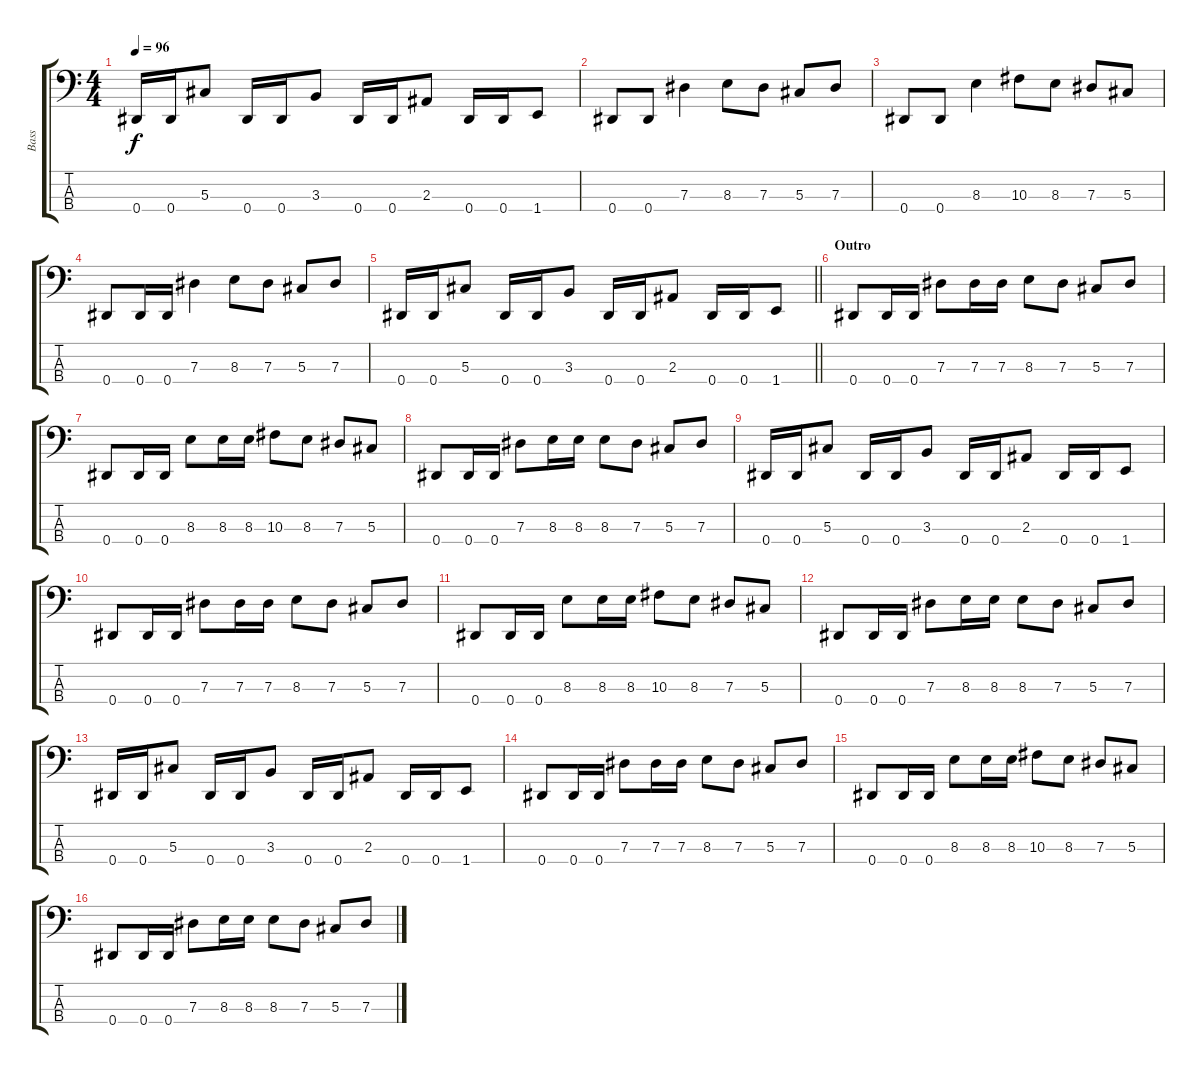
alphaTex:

\track ("Bass" "Bass") {instrument electricbasspick}
\staff {score tabs}
\tuning (Gb2 Db2 Ab1 Eb1) {hide}
\ts (4 4)
\tempo 96
\clef f4
\ks c
0.4.16{dy f} 0.4.16 5.3.8 0.4.16 0.4.16 3.3.8 0.4.16 0.4.16 2.3.8 0.4.16 0.4.16 1.4.8 |
0.4.8 0.4.8 7.3.4 8.3.8 7.3.8 5.3.8 7.3.8 |
0.4.8 0.4.8 8.3.4 10.3.8 8.3.8 7.3.8 5.3.8 |
0.4.8 0.4.16 0.4.16 7.3.4 8.3.8 7.3.8 5.3.8 7.3.8 |
\barLineRight lightlight
0.4.16 0.4.16 5.3.8 0.4.16 0.4.16 3.3.8 0.4.16 0.4.16 2.3.8 0.4.16 0.4.16 1.4.8 |
\section ("" "Outro")
0.4.8 0.4.16 0.4.16 7.3.8 7.3.16 7.3.16 8.3.8 7.3.8 5.3.8 7.3.8 |
0.4.8 0.4.16 0.4.16 8.3.8 8.3.16 8.3.16 10.3.8 8.3.8 7.3.8 5.3.8 |
0.4.8{volume 8} 0.4.16 0.4.16 7.3.8 8.3.16 8.3.16 8.3.8 7.3.8 5.3.8 7.3.8 |
0.4.16 0.4.16 5.3.8 0.4.16 0.4.16 3.3.8 0.4.16 0.4.16 2.3.8 0.4.16 0.4.16 1.4.8 |
0.4.8 0.4.16 0.4.16 7.3.8 7.3.16 7.3.16 8.3.8 7.3.8 5.3.8 7.3.8 |
0.4.8 0.4.16 0.4.16 8.3.8 8.3.16 8.3.16 10.3.8 8.3.8 7.3.8 5.3.8 |
0.4.8{volume 4} 0.4.16 0.4.16 7.3.8 8.3.16 8.3.16 8.3.8 7.3.8 5.3.8 7.3.8 |
0.4.16 0.4.16 5.3.8 0.4.16 0.4.16 3.3.8 0.4.16 0.4.16 2.3.8 0.4.16 0.4.16 1.4.8 |
0.4.8 0.4.16 0.4.16 7.3.8 7.3.16 7.3.16 8.3.8 7.3.8 5.3.8 7.3.8 |
0.4.8 0.4.16 0.4.16 8.3.8 8.3.16 8.3.16 10.3.8 8.3.8 7.3.8 5.3.8 |
0.4.8{volume 0} 0.4.16 0.4.16 7.3.8 8.3.16 8.3.16 8.3.8 7.3.8 5.3.8 7.3.8
